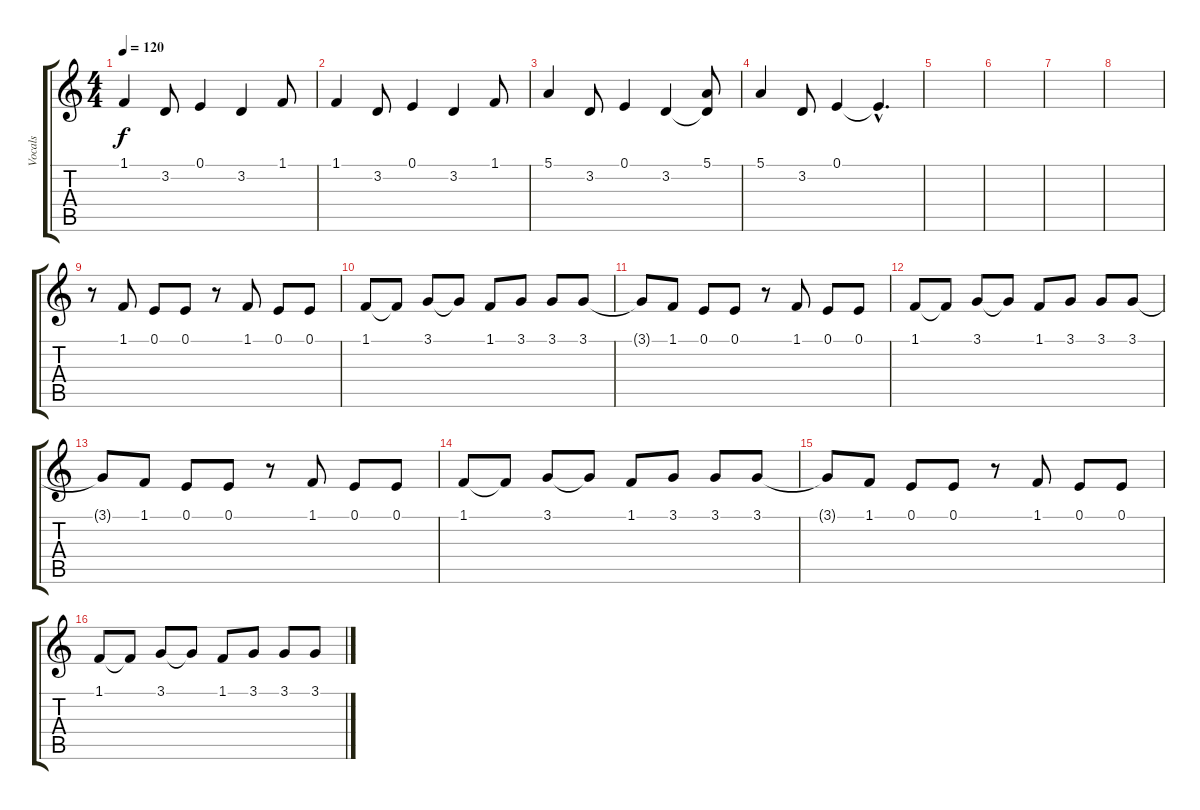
\track ("Vocals" "Vocals") {instrument lead1square}
\staff {score tabs}
\tuning (E4 B3 G3 D3 A2 E2) {hide}
\ts (4 4)
\tempo 120
\clef g2
\ks c
1.1.4{dy f} 3.2.8 0.1.4 3.2.4 1.1.8 |
1.1.4 3.2.8 0.1.4 3.2.4 1.1.8 |
5.1.4 3.2.8 0.1.4 3.2.4 (5.1 3.2{t}).8 |
5.1.4 3.2.8 0.1.4 0.1{hac t}.4{d} |
|
|
|
|
r.8 1.1.8 0.1.8 0.1.8 r.8 1.1.8 0.1.8 0.1.8 |
1.1.8 1.1{t}.8 3.1.8 3.1{t}.8 1.1.8 3.1.8 3.1.8 3.1.8 |
3.1{t}.8 1.1.8 0.1.8 0.1.8 r.8 1.1.8 0.1.8 0.1.8 |
1.1.8 1.1{t}.8 3.1.8 3.1{t}.8 1.1.8 3.1.8 3.1.8 3.1.8 |
3.1{t}.8 1.1.8 0.1.8 0.1.8 r.8 1.1.8 0.1.8 0.1.8 |
1.1.8 1.1{t}.8 3.1.8 3.1{t}.8 1.1.8 3.1.8 3.1.8 3.1.8 |
3.1{t}.8 1.1.8 0.1.8 0.1.8 r.8 1.1.8 0.1.8 0.1.8 |
1.1.8 1.1{t}.8 3.1.8 3.1{t}.8 1.1.8 3.1.8 3.1.8 3.1.8
